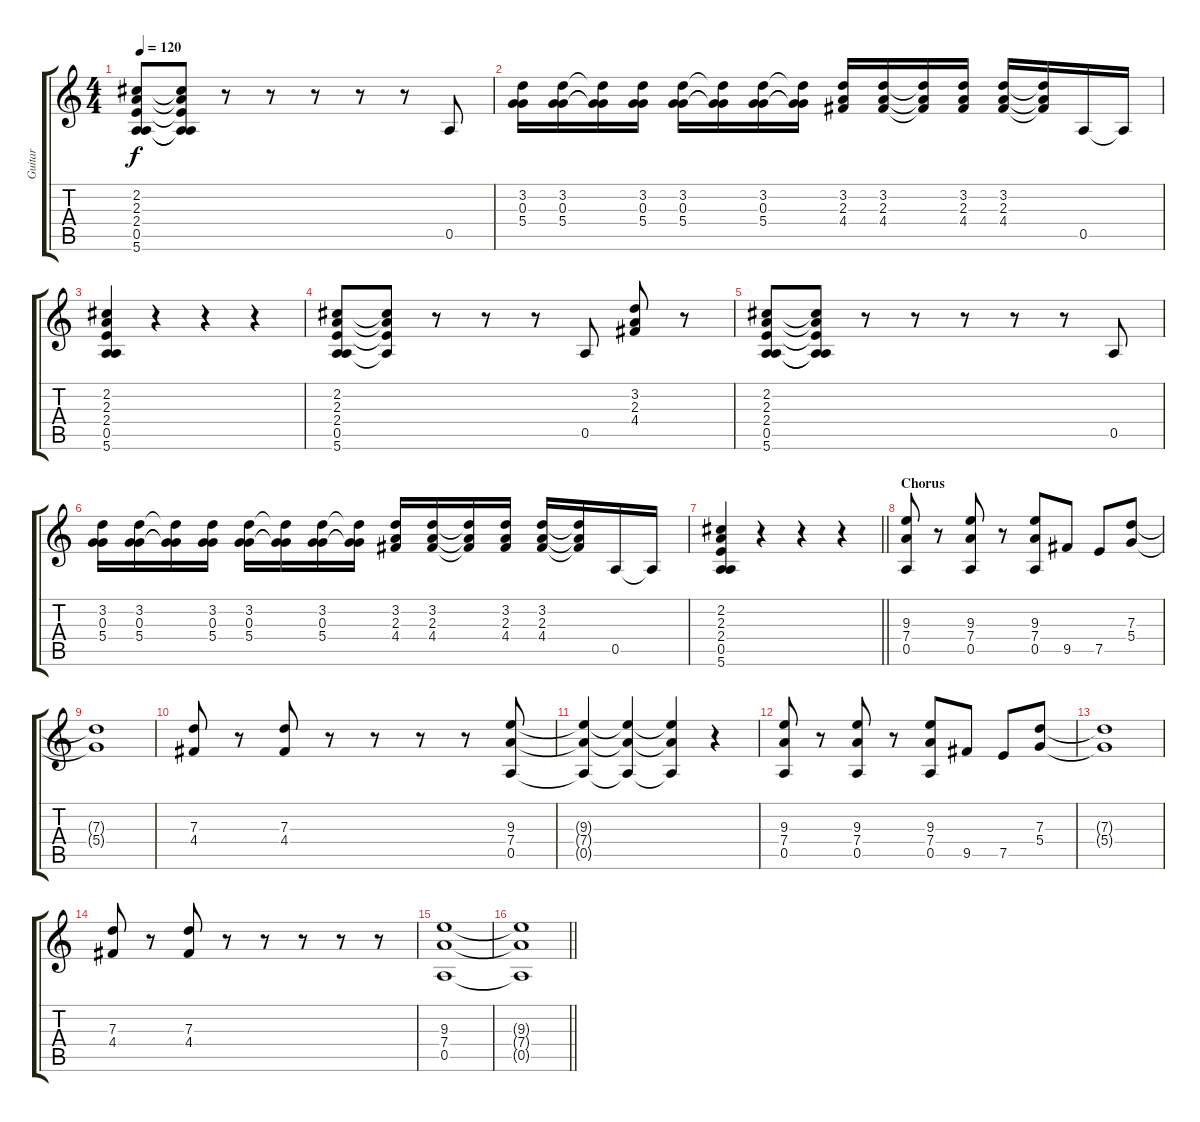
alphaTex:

\track ("Guitar" "Guitar") {instrument distortionguitar}
\staff {score tabs}
\tuning (E4 B3 G3 D3 A2 E2) {hide}
\ts (4 4)
\tempo 120
\clef g2
\ks c
(2.2 2.3 2.4 0.5 5.6).8{dy f} (2.2{t} 2.3{t} 2.4{t} 0.5{t} 5.6{t}).8 r.8 r.8 r.8 r.8 r.8 0.5.8 |
(3.2 0.3 5.4).16 (3.2 0.3 5.4).16 (3.2{t} 0.3{t} 5.4{t}).16 (3.2 0.3 5.4).16 (3.2 0.3 5.4).16 (3.2{t} 0.3{t} 5.4{t}).16 (3.2 0.3 5.4).16 (3.2{t} 0.3{t} 5.4{t}).16 (3.2 2.3 4.4).16 (3.2 2.3 4.4).16 (3.2{t} 2.3{t} 4.4{t}).16 (3.2 2.3 4.4).16 (3.2 2.3 4.4).16 (3.2{t} 2.3{t} 4.4{t}).16 0.5.16 0.5{t}.16 |
(2.2 2.3 2.4 0.5 5.6).4 r.4 r.4 r.4 |
(2.2 2.3 2.4 0.5 5.6).8 (2.2{t} 2.3{t} 2.4{t} 0.5{t}).8 r.8 r.8 r.8 0.5.8 (3.2 2.3 4.4).8 r.8 |
(2.2 2.3 2.4 0.5 5.6).8 (2.2{t} 2.3{t} 2.4{t} 0.5{t} 5.6{t}).8 r.8 r.8 r.8 r.8 r.8 0.5.8 |
(3.2 0.3 5.4).16 (3.2 0.3 5.4).16 (3.2{t} 0.3{t} 5.4{t}).16 (3.2 0.3 5.4).16 (3.2 0.3 5.4).16 (3.2{t} 0.3{t} 5.4{t}).16 (3.2 0.3 5.4).16 (3.2{t} 0.3{t} 5.4{t}).16 (3.2 2.3 4.4).16 (3.2 2.3 4.4).16 (3.2{t} 2.3{t} 4.4{t}).16 (3.2 2.3 4.4).16 (3.2 2.3 4.4).16 (3.2{t} 2.3{t} 4.4{t}).16 0.5.16 0.5{t}.16 |
\barLineRight lightlight
(2.2 2.3 2.4 0.5 5.6).4 r.4 r.4 r.4 |
\section ("" "Chorus")
(9.3 7.4 0.5).8 r.8 (9.3 7.4 0.5).8 r.8 (9.3 7.4 0.5).8 9.5.8 7.5.8 (7.3 5.4).8 |
(7.3{t} 5.4{t}).1 |
(7.3 4.4).8 r.8 (7.3 4.4).8 r.8 r.8 r.8 r.8 (9.3 7.4 0.5).8 |
(9.3{t} 7.4{t} 0.5{t}).4 (9.3{t} 7.4{t} 0.5{t}).4 (9.3{t} 7.4{t} 0.5{t}).4 r.4 |
(9.3 7.4 0.5).8 r.8 (9.3 7.4 0.5).8 r.8 (9.3 7.4 0.5).8 9.5.8 7.5.8 (7.3 5.4).8 |
(7.3{t} 5.4{t}).1 |
(7.3 4.4).8 r.8 (7.3 4.4).8 r.8 r.8 r.8 r.8 r.8 |
(9.3 7.4 0.5).1 |
\barLineRight lightlight
(9.3{t} 7.4{t} 0.5{t}).1
